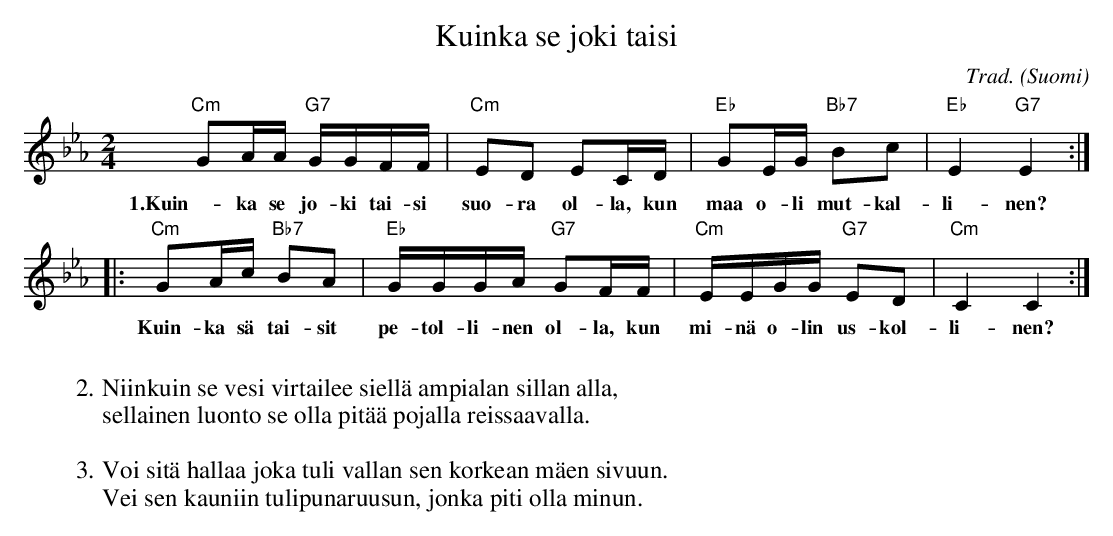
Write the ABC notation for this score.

X:1
T:Kuinka se joki taisi
C:Trad.
O:Suomi
M:2/4
L:1/16
K:C min
"Cm" G2AA "G7" GGFF | "Cm" E2D2 E2CD | "Eb" G2EG "Bb7" B2c2 | "Eb" E4 "G7" E4 :|
w:1.Kuin-ka se jo-ki tai-si | suo-ra ol-la, kun | maa o-li mut-kal- | li-nen? |
|: "Cm" G2Ac "Bb7" B2A2 | "Eb" GGGA "G7" G2FF | "Cm" EEGG "G7" E2D2 | "Cm" C4 C4 :|
w:Kuin-ka sä tai-sit | pe-tol-li-nen ol-la, kun | mi-nä o-lin us-kol- | li-nen? |
W:
W:2. Niinkuin se vesi virtailee siellä ampialan sillan alla,
W:sellainen luonto se olla pitää pojalla reissaavalla.
W:
W:3. Voi sitä hallaa joka tuli vallan sen korkean mäen sivuun.
W:Vei sen kauniin tulipunaruusun, jonka piti olla minun.
